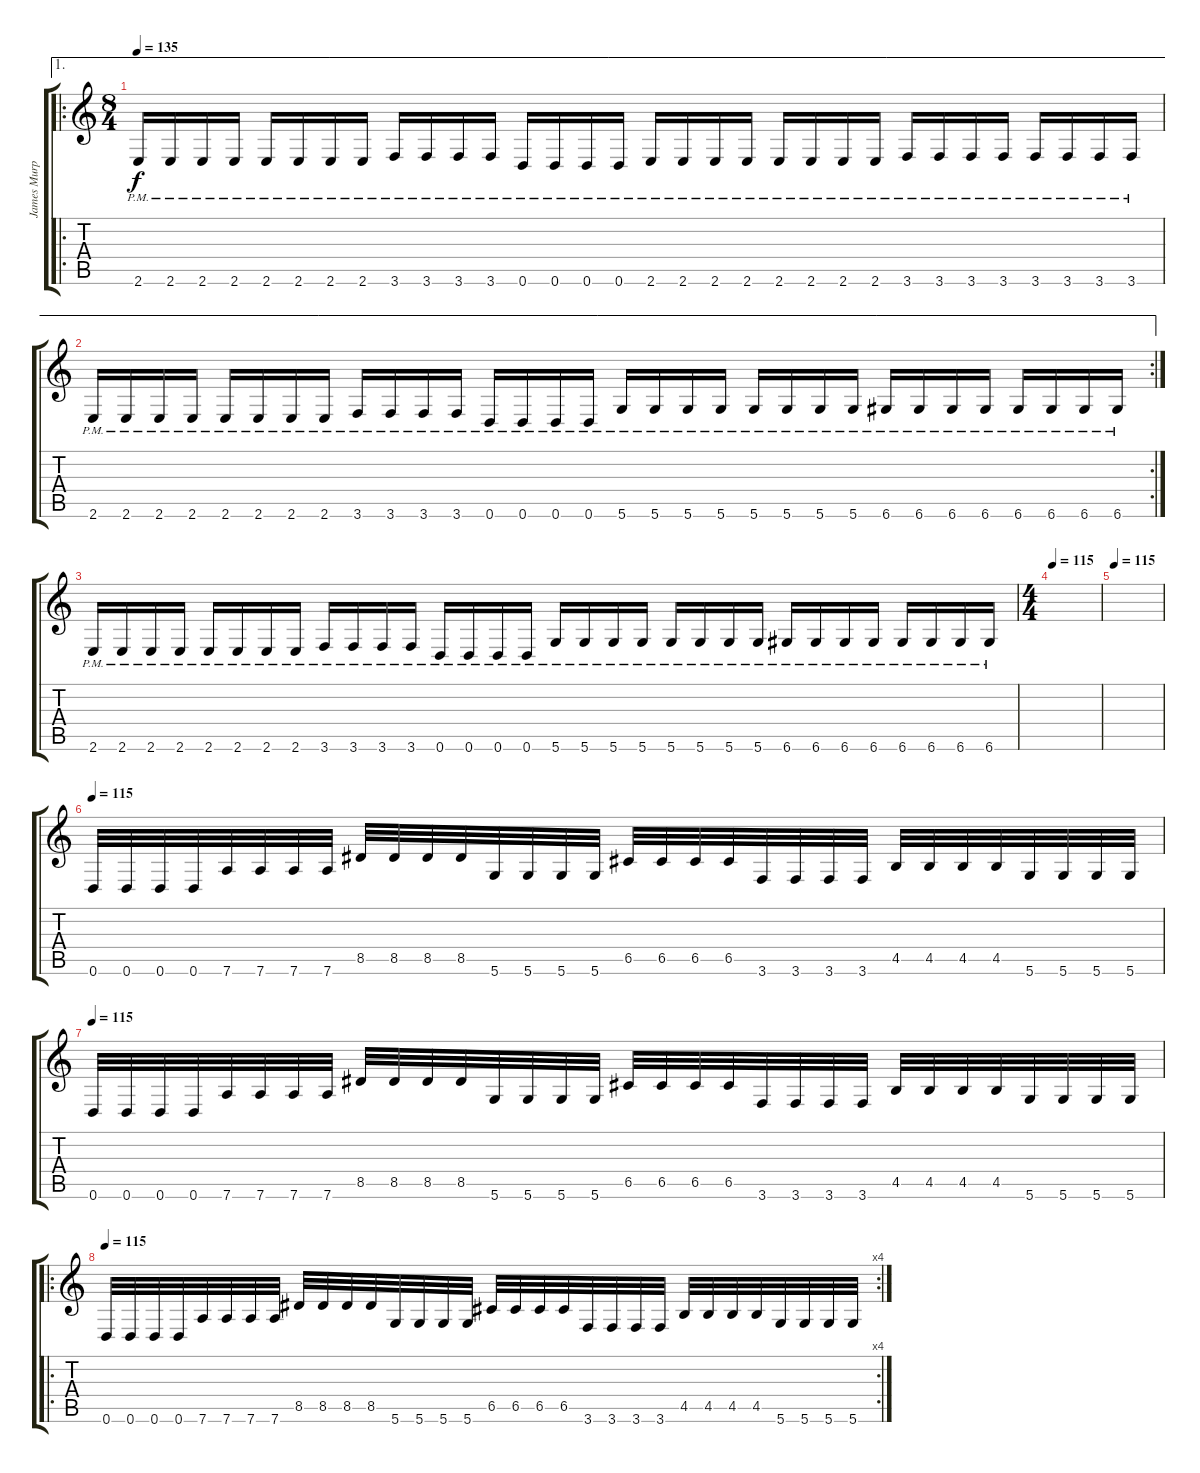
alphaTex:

\track ("James Murphy" "James Murp") {instrument distortionguitar}
\staff {score tabs}
\tuning (D4 A3 F3 C3 G2 D2) {hide}
\ae 1
\ro
\ts (8 4)
\tempo 135
\clef g2
\ks c
2.6{pm}.16{dy f} 2.6{pm}.16 2.6{pm}.16 2.6{pm}.16 2.6{pm}.16 2.6{pm}.16 2.6{pm}.16 2.6{pm}.16 3.6{pm}.16 3.6{pm}.16 3.6{pm}.16 3.6{pm}.16 0.6{pm}.16 0.6{pm}.16 0.6{pm}.16 0.6{pm}.16 2.6{pm}.16 2.6{pm}.16 2.6{pm}.16 2.6{pm}.16 2.6{pm}.16 2.6{pm}.16 2.6{pm}.16 2.6{pm}.16 3.6{pm}.16 3.6{pm}.16 3.6{pm}.16 3.6{pm}.16 3.6{pm}.16 3.6{pm}.16 3.6{pm}.16 3.6{pm}.16 |
\ae 1
\rc 2
2.6{pm}.16 2.6{pm}.16 2.6{pm}.16 2.6{pm}.16 2.6{pm}.16 2.6{pm}.16 2.6{pm}.16 2.6{pm}.16 3.6{pm}.16 3.6{pm}.16 3.6{pm}.16 3.6{pm}.16 0.6{pm}.16 0.6{pm}.16 0.6{pm}.16 0.6{pm}.16 5.6{pm}.16 5.6{pm}.16 5.6{pm}.16 5.6{pm}.16 5.6{pm}.16 5.6{pm}.16 5.6{pm}.16 5.6{pm}.16 6.6{pm}.16 6.6{pm}.16 6.6{pm}.16 6.6{pm}.16 6.6{pm}.16 6.6{pm}.16 6.6{pm}.16 6.6{pm}.16 |
2.6{pm}.16 2.6{pm}.16 2.6{pm}.16 2.6{pm}.16 2.6{pm}.16 2.6{pm}.16 2.6{pm}.16 2.6{pm}.16 3.6{pm}.16 3.6{pm}.16 3.6{pm}.16 3.6{pm}.16 0.6{pm}.16 0.6{pm}.16 0.6{pm}.16 0.6{pm}.16 5.6{pm}.16 5.6{pm}.16 5.6{pm}.16 5.6{pm}.16 5.6{pm}.16 5.6{pm}.16 5.6{pm}.16 5.6{pm}.16 6.6{pm}.16 6.6{pm}.16 6.6{pm}.16 6.6{pm}.16 6.6{pm}.16 6.6{pm}.16 6.6{pm}.16 6.6{pm}.16 |
\ts (4 4)
\tempo 115
|
\tempo 115
|
\tempo 115
0.6.32 0.6.32 0.6.32 0.6.32 7.6.32 7.6.32 7.6.32 7.6.32 8.5.32 8.5.32 8.5.32 8.5.32 5.6.32 5.6.32 5.6.32 5.6.32 6.5.32 6.5.32 6.5.32 6.5.32 3.6.32 3.6.32 3.6.32 3.6.32 4.5.32 4.5.32 4.5.32 4.5.32 5.6.32 5.6.32 5.6.32 5.6.32 |
\tempo 115
0.6.32 0.6.32 0.6.32 0.6.32 7.6.32 7.6.32 7.6.32 7.6.32 8.5.32 8.5.32 8.5.32 8.5.32 5.6.32 5.6.32 5.6.32 5.6.32 6.5.32 6.5.32 6.5.32 6.5.32 3.6.32 3.6.32 3.6.32 3.6.32 4.5.32 4.5.32 4.5.32 4.5.32 5.6.32 5.6.32 5.6.32 5.6.32 |
\ro
\rc 4
\tempo 115
0.6.32 0.6.32 0.6.32 0.6.32 7.6.32 7.6.32 7.6.32 7.6.32 8.5.32 8.5.32 8.5.32 8.5.32 5.6.32 5.6.32 5.6.32 5.6.32 6.5.32 6.5.32 6.5.32 6.5.32 3.6.32 3.6.32 3.6.32 3.6.32 4.5.32 4.5.32 4.5.32 4.5.32 5.6.32 5.6.32 5.6.32 5.6.32
